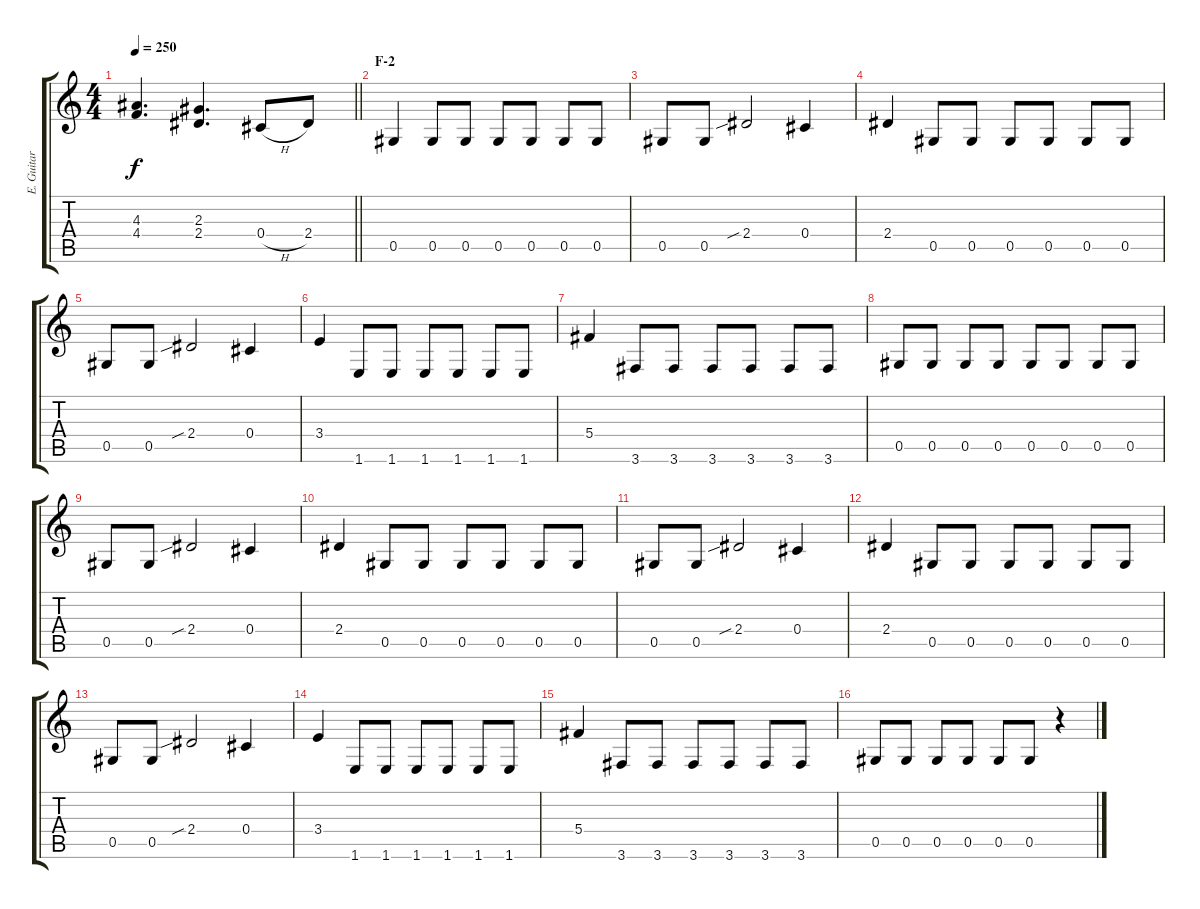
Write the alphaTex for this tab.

\track ("E. Guitar I" "E. Guitar ") {instrument electricguitarclean}
\staff {score tabs}
\tuning (Eb4 Bb3 Gb3 Db3 Ab2 Eb2) {hide}
\ts (4 4)
\tempo 250
\clef g2
\barLineRight lightlight
\ks c
(4.3 4.4).4{d dy f} (2.3 2.4).4{d} 0.4{h}.8 2.4.8 |
\section ("" "F-2")
0.5.4 0.5.8 0.5.8 0.5.8 0.5.8 0.5.8 0.5.8 |
0.5.8 0.5.8 2.4{sib}.2 0.4.4 |
2.4.4 0.5.8 0.5.8 0.5.8 0.5.8 0.5.8 0.5.8 |
0.5.8 0.5.8 2.4{sib}.2 0.4.4 |
3.4.4 1.6.8 1.6.8 1.6.8 1.6.8 1.6.8 1.6.8 |
5.4.4 3.6.8 3.6.8 3.6.8 3.6.8 3.6.8 3.6.8 |
0.5.8 0.5.8 0.5.8 0.5.8 0.5.8 0.5.8 0.5.8 0.5.8 |
0.5.8 0.5.8 2.4{sib}.2 0.4.4 |
2.4.4 0.5.8 0.5.8 0.5.8 0.5.8 0.5.8 0.5.8 |
0.5.8 0.5.8 2.4{sib}.2 0.4.4 |
2.4.4 0.5.8 0.5.8 0.5.8 0.5.8 0.5.8 0.5.8 |
0.5.8 0.5.8 2.4{sib}.2 0.4.4 |
3.4.4 1.6.8 1.6.8 1.6.8 1.6.8 1.6.8 1.6.8 |
5.4.4 3.6.8 3.6.8 3.6.8 3.6.8 3.6.8 3.6.8 |
0.5.8 0.5.8 0.5.8 0.5.8 0.5.8 0.5.8 r.4
